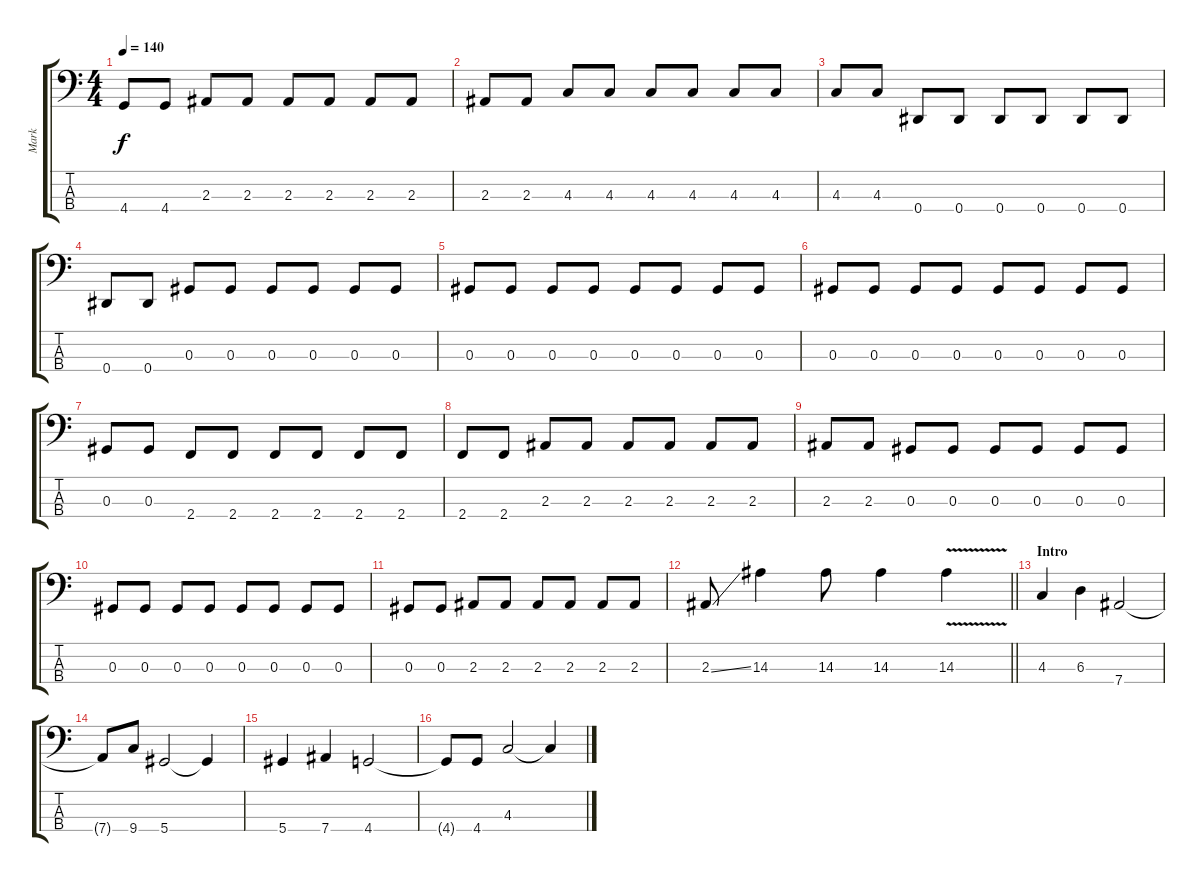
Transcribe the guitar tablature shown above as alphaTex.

\track ("Mark" "Mark") {instrument electricbassfinger}
\staff {score tabs}
\tuning (Gb2 Db2 Ab1 Eb1) {hide}
\ts (4 4)
\tempo 140
\clef f4
\ks c
4.4.8{dy f} 4.4.8 2.3.8 2.3.8 2.3.8 2.3.8 2.3.8 2.3.8 |
2.3.8 2.3.8 4.3.8 4.3.8 4.3.8 4.3.8 4.3.8 4.3.8 |
4.3.8 4.3.8 0.4.8 0.4.8 0.4.8 0.4.8 0.4.8 0.4.8 |
0.4.8 0.4.8 0.3.8 0.3.8 0.3.8 0.3.8 0.3.8 0.3.8 |
0.3.8 0.3.8 0.3.8 0.3.8 0.3.8 0.3.8 0.3.8 0.3.8 |
0.3.8 0.3.8 0.3.8 0.3.8 0.3.8 0.3.8 0.3.8 0.3.8 |
0.3.8 0.3.8 2.4.8 2.4.8 2.4.8 2.4.8 2.4.8 2.4.8 |
2.4.8 2.4.8 2.3.8 2.3.8 2.3.8 2.3.8 2.3.8 2.3.8 |
2.3.8 2.3.8 0.3.8 0.3.8 0.3.8 0.3.8 0.3.8 0.3.8 |
0.3.8 0.3.8 0.3.8 0.3.8 0.3.8 0.3.8 0.3.8 0.3.8 |
0.3.8 0.3.8 2.3.8 2.3.8 2.3.8 2.3.8 2.3.8 2.3.8 |
\barLineRight lightlight
2.3{ss}.8 14.3.4 14.3.8 14.3.4 14.3{v}.4 |
\section ("" "Intro")
4.3.4 6.3.4 7.4.2 |
7.4{t}.8 9.4.8 5.4.2 5.4{t}.4 |
5.4.4 7.4.4 4.4.2 |
4.4{t}.8 4.4.8 4.3.2 4.3{t}.4
